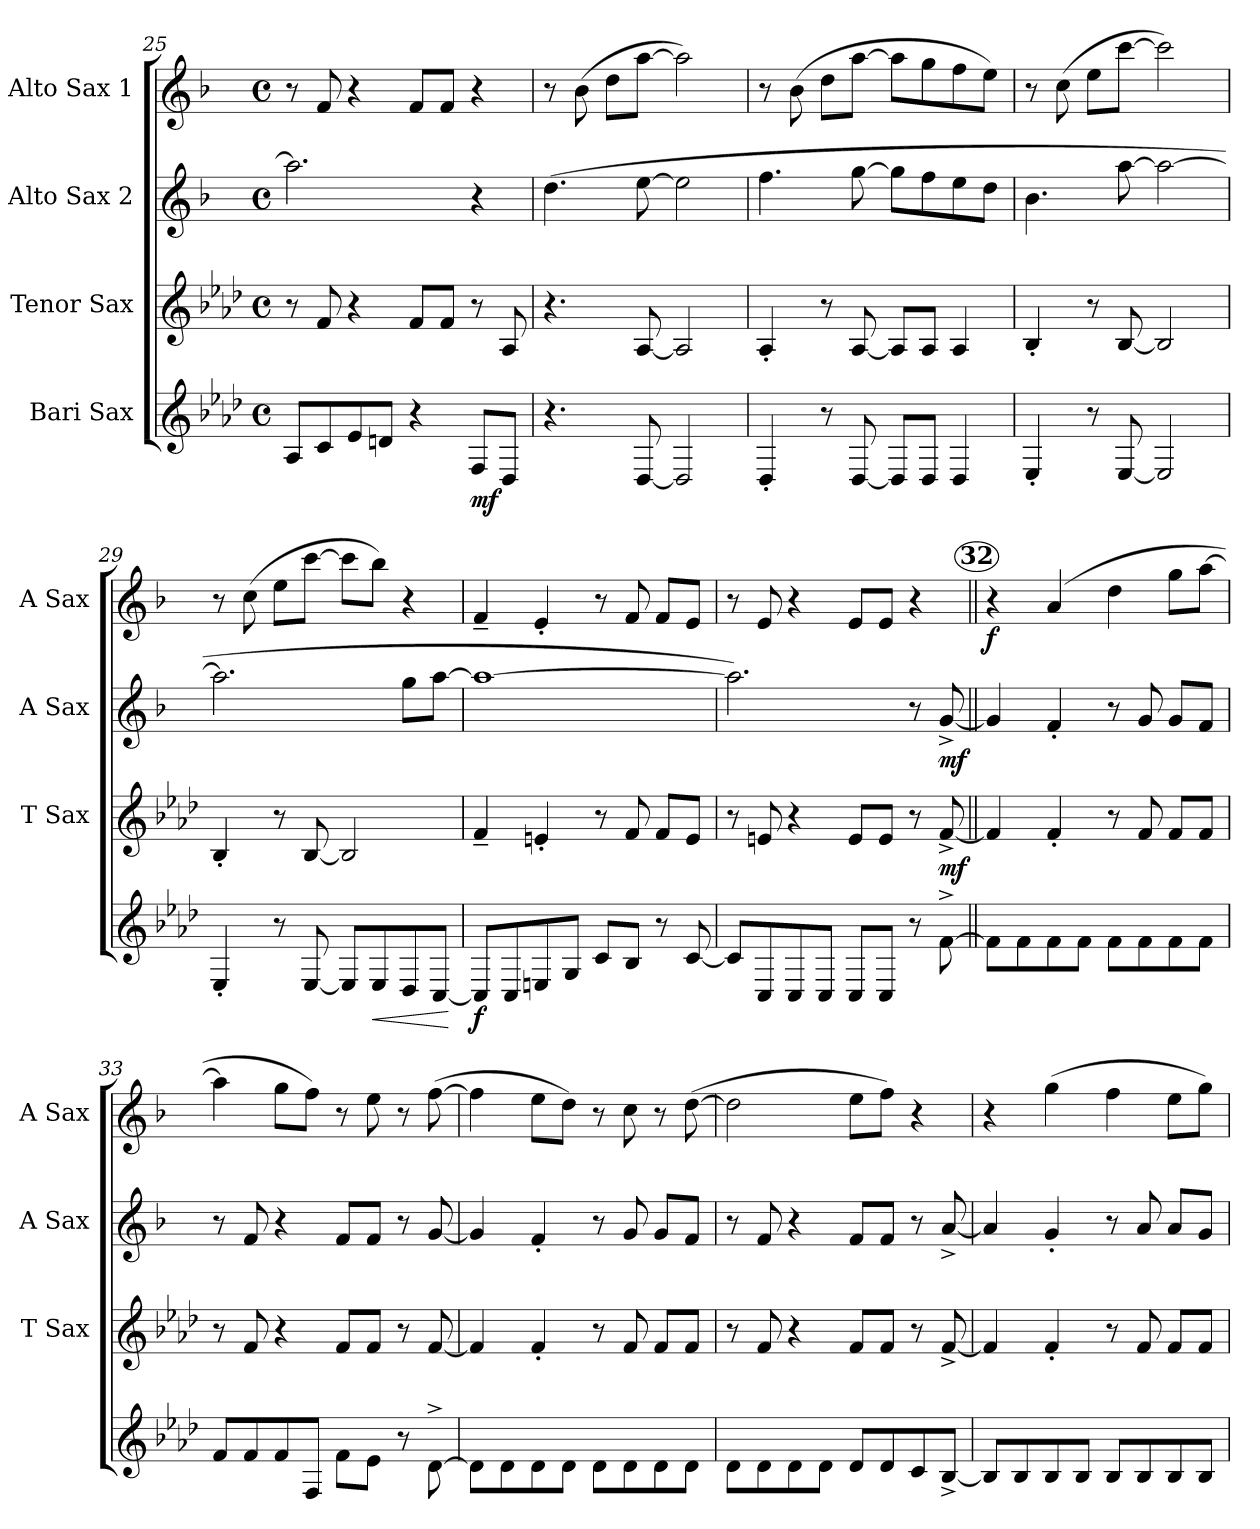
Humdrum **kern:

**kern	**dynam	**kern	**dynam	**kern	**dynam	**kern	**dynam
*part4	*part4	*part3	*part3	*part2	*part2	*part1	*part1
*staff4	*staff4	*staff3	*staff3	*staff2	*staff2	*staff1	*staff1
*I"Bari Sax	*	*I"Tenor Sax	*	*I"Alto Sax 2	*	*I"Alto Sax 1	*
*	*	*I'T Sax	*	*I'A Sax	*	*I'A Sax	*
*clefG2	*	*clefG2	*	*clefG2	*	*clefG2	*
*ITrd12c21	*	*ITrd8c14	*	*ITrd5c9	*	*ITrd5c9	*
*k[b-e-a-d-]	*	*k[b-e-a-d-]	*	*k[b-e-a-d-]	*	*k[b-e-a-d-]	*
*A-:	*	*A-:	*	*A-:	*	*A-:	*
*M4/4	*	*M4/4	*	*M4/4	*	*M4/4	*
*met(c)	*	*met(c)	*	*met(c)	*	*met(c)	*
=25	=25	=25	=25	=25	=25	=25	=25
8AA-/L	.	8r	.	2.cc\]	.	8r	.
8C/	.	8F/	.	.	.	8A-/	.
8E-/	.	4r	.	.	.	4r	.
8Dn/J	.	.	.	.	.	.	.
4r	.	8F/L	.	.	.	8A-/L	.
.	.	8F/J	.	.	.	8A-/J	.
!	!LO:DY:b	!	!	!	!	!	!
8FF/L	mf	8r	.	4r	.	4r	.
8DD-/J	.	8AA-/	.	.	.	.	.
!!LO:LB:g=z
=26	=26	=26	=26	=26	=26	=26	=26
4.r	.	4.r	.	(>4.f\	.	8r	.
.	.	.	.	.	.	(>8d-\	.
.	.	.	.	.	.	8f\L	.
[8DD-/	.	[8AA-/	.	[8g\	.	[8cc\J	.
2DD-/]	.	2AA-/]	.	2g\]	.	2cc\])	.
=27	=27	=27	=27	=27	=27	=27	=27
4DD-'</	.	4AA-'</	.	4.a-\	.	8r	.
.	.	.	.	.	.	(>8d-\	.
8r	.	8r	.	.	.	8f\L	.
[8DD-/	.	[8AA-/	.	[8b-\	.	[8cc\J	.
8DD-/L]	.	8AA-/L]	.	8b-\L]	.	8cc\L]	.
8DD-/J	.	8AA-/J	.	8a-\	.	8b-\	.
4DD-/	.	4AA-/	.	8g\	.	8a-\	.
.	.	.	.	8f\J	.	8g\J)	.
=28	=28	=28	=28	=28	=28	=28	=28
4EE-'</	.	4BB-'</	.	4.d-\	.	8r	.
.	.	.	.	.	.	(>8e-\	.
8r	.	8r	.	.	.	8g\L	.
[8EE-/	.	[8BB-/	.	[8cc\	.	[8ee-\J	.
2EE-/]	.	2BB-/]	.	2cc\_	.	2ee-\])	.
=29	=29	=29	=29	=29	=29	=29	=29
4EE-'</	.	4BB-'</	.	2.cc\]	.	8r	.
.	.	.	.	.	.	(>8e-\	.
8r	.	8r	.	.	.	8g\L	.
[8EE-/	.	[8BB-/	.	.	.	[8ee-\J	.
8EE-/L]	.	2BB-/]	.	.	.	8ee-\L]	.
!	!LO:HP:b	!	!	!	!	!	!
8EE-/	<	.	.	.	.	8dd-\J)	.
8DD-/	.	.	.	8b-\L	.	4r	.
[8CC/J	.	.	.	[8cc\J	.	.	.
.	[	.	.	.	.	.	.
=30	=30	=30	=30	=30	=30	=30	=30
!	!LO:DY:b	!	!	!	!	!	!
8CC/L]	f	4F~</	.	1cc_	.	4A-~</	.
8CC/	.	.	.	.	.	.	.
8EEn/	.	4En'</	.	.	.	4G'</	.
8GG/J	.	.	.	.	.	.	.
8C/L	.	8r	.	.	.	8r	.
8BB-/J	.	8F/	.	.	.	8A-/	.
8r	.	8F/L	.	.	.	8A-/L	.
[8C/	.	8E/J	.	.	.	8G/J	.
=31	=31	=31	=31	=31	=31	=31	=31
8C/L]	.	8r	.	2.cc\])	.	8r	.
8CC/	.	8En/	.	.	.	8G/	.
8CC/	.	4r	.	.	.	4r	.
8CC/J	.	.	.	.	.	.	.
8CC/L	.	8E/L	.	.	.	8G/L	.
8CC/J	.	8E/J	.	.	.	8G/J	.
8r	.	8r	.	8r	.	4r	.
!	!	!	!LO:DY:b	!	!LO:DY:b	!	!
[8F^>\	.	[8F^</	mf	[8B-^</	mf	.	.
!!LO:PB:g=z
!!LO:REH:place=s1:a:B:enc=circle:fs=11.9:t=32
=32||	=32||	=32||	=32||	=32||	=32||	=32||	=32||
!	!	!	!	!	!	!	!LO:DY:b
8F\L]	.	4F/]	.	4B-/]	.	4r	f
8F\	.	.	.	.	.	.	.
8F\	.	4F'</	.	4A-'</	.	(4c/	.
8F\J	.	.	.	.	.	.	.
8F\L	.	8r	.	8r	.	4f\	.
8F\	.	8F/	.	8B-/	.	.	.
8F\	.	8F/L	.	8B-/L	.	8b-\L	.
8F\J	.	8F/J	.	8A-/J	.	[8cc\J	.
=33	=33	=33	=33	=33	=33	=33	=33
8F/L	.	8r	.	8r	.	4cc\]	.
8F/	.	8F/	.	8A-/	.	.	.
8F/	.	4r	.	4r	.	8b-\L	.
8FF/J	.	.	.	.	.	8a-\J)	.
8F\L	.	8F/L	.	8A-/L	.	8r	.
8E-\J	.	8F/J	.	8A-/J	.	8g\	.
8r	.	8r	.	8r	.	8r	.
[8D-^>\	.	[8F/	.	[8B-/	.	(>[8a-\	.
=34	=34	=34	=34	=34	=34	=34	=34
8D-\L]	.	4F/]	.	4B-/]	.	4a-\]	.
8D-\	.	.	.	.	.	.	.
8D-\	.	4F'</	.	4A-'</	.	8g\L	.
8D-\J	.	.	.	.	.	8f\J)	.
8D-\L	.	8r	.	8r	.	8r	.
8D-\	.	8F/	.	8B-/	.	8e-\	.
8D-\	.	8F/L	.	8B-/L	.	8r	.
8D-\J	.	8F/J	.	8A-/J	.	(>[8f\	.
=35	=35	=35	=35	=35	=35	=35	=35
8D-\L	.	8r	.	8r	.	2f\]	.
8D-\	.	8F/	.	8A-/	.	.	.
8D-\	.	4r	.	4r	.	.	.
8D-\J	.	.	.	.	.	.	.
8D-/L	.	8F/L	.	8A-/L	.	8g\L	.
8D-/	.	8F/J	.	8A-/J	.	8a-\J)	.
8C/	.	8r	.	8r	.	4r	.
[8BB-^</J	.	[8F^</	.	[8c^</	.	.	.
=36	=36	=36	=36	=36	=36	=36	=36
8BB-/L]	.	4F/]	.	4c/]	.	4r	.
8BB-/	.	.	.	.	.	.	.
8BB-/	.	4F'</	.	4B-'</	.	(>4b-\	.
8BB-/J	.	.	.	.	.	.	.
8BB-/L	.	8r	.	8r	.	4a-\	.
8BB-/	.	8F/	.	8c/	.	.	.
8BB-/	.	8F/L	.	8c/L	.	8g\L	.
8BB-/J	.	8F/J	.	8B-/J	.	8b-\J)	.
=	=	=	=	=	=	=	=
*-	*-	*-	*-	*-	*-	*-	*-
